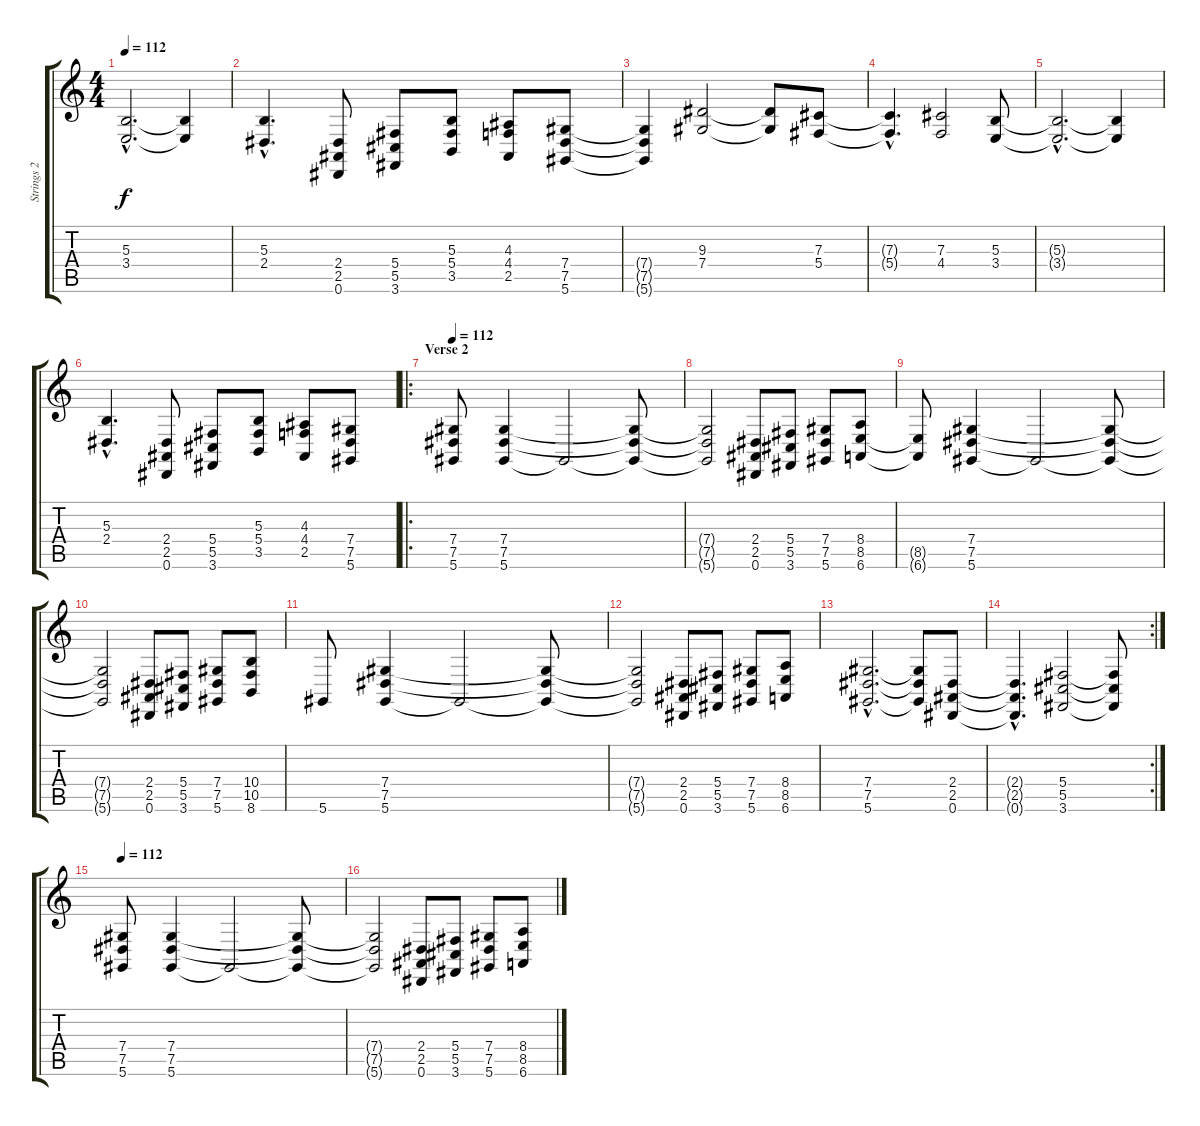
\track ("Strings 2" "Strings 2") {instrument stringensemble1}
\staff {score tabs}
\tuning (Eb4 Bb3 Gb3 Db3 Ab2 Eb2) {hide}
\ts (4 4)
\tempo 112
\clef g2
\ks c
(5.3{hac t} 3.4{hac t}).2{d dy f} (5.3{t} 3.4{t}).4 |
(5.3{hac} 2.4{hac}).4{d} (2.4 2.5 0.6).8 (5.4 5.5 3.6).8 (5.3 5.4 3.5).8 (4.3 4.4 2.5).8 (7.4 7.5 5.6).8 |
(7.4{t} 7.5{t} 5.6{t}).4 (9.3 7.4).2 (9.3{t} 7.4{t}).8 (7.3 5.4).8 |
(7.3{hac t} 5.4{hac t}).4{d} (7.3 4.4).2 (5.3 3.4).8 |
(5.3{hac t} 3.4{hac t}).2{d} (5.3{t} 3.4{t}).4 |
(5.3{hac} 2.4{hac}).4{d} (2.4 2.5 0.6).8 (5.4 5.5 3.6).8 (5.3 5.4 3.5).8 (4.3 4.4 2.5).8 (7.4 7.5 5.6).8 |
\ro
\section ("" "Verse 2")
\tempo 112
(7.4 7.5 5.6).8{volume 16 balance 14} (7.4 7.5 5.6).4 5.6{t}.2 (7.4{t} 7.5{t} 5.6{t}).8 |
(7.4{t} 7.5{t} 5.6{t}).2 (2.4 2.5 0.6).8 (5.4 5.5 3.6).8 (7.4 7.5 5.6).8 (8.4 8.5 6.6).8 |
(8.5{t} 6.6{t}).8 (7.4 7.5 5.6).4 5.6{t}.2 (7.4{t} 7.5{t} 5.6{t}).8 |
(7.4{t} 7.5{t} 5.6{t}).2 (2.4 2.5 0.6).8 (5.4 5.5 3.6).8 (7.4 7.5 5.6).8 (10.4 10.5 8.6).8 |
5.6.8 (7.4 7.5 5.6).4 5.6{t}.2 (7.4{t} 7.5{t} 5.6{t}).8 |
(7.4{t} 7.5{t} 5.6{t}).2 (2.4 2.5 0.6).8 (5.4 5.5 3.6).8 (7.4 7.5 5.6).8 (8.4 8.5 6.6).8 |
(7.4{hac} 7.5{hac} 5.6{hac}).2{d} (7.4{t} 7.5{t} 5.6{t}).8 (2.4 2.5 0.6).8 |
\rc 2
(2.4{hac t} 2.5{hac t} 0.6{hac t}).4{d} (5.4 5.5 3.6).2 (5.4{t} 5.5{t} 3.6{t}).8 |
\tempo 112
(7.4 7.5 5.6).8 (7.4 7.5 5.6).4 5.6{t}.2 (7.4{t} 7.5{t} 5.6{t}).8 |
(7.4{t} 7.5{t} 5.6{t}).2 (2.4 2.5 0.6).8 (5.4 5.5 3.6).8 (7.4 7.5 5.6).8 (8.4 8.5 6.6).8
